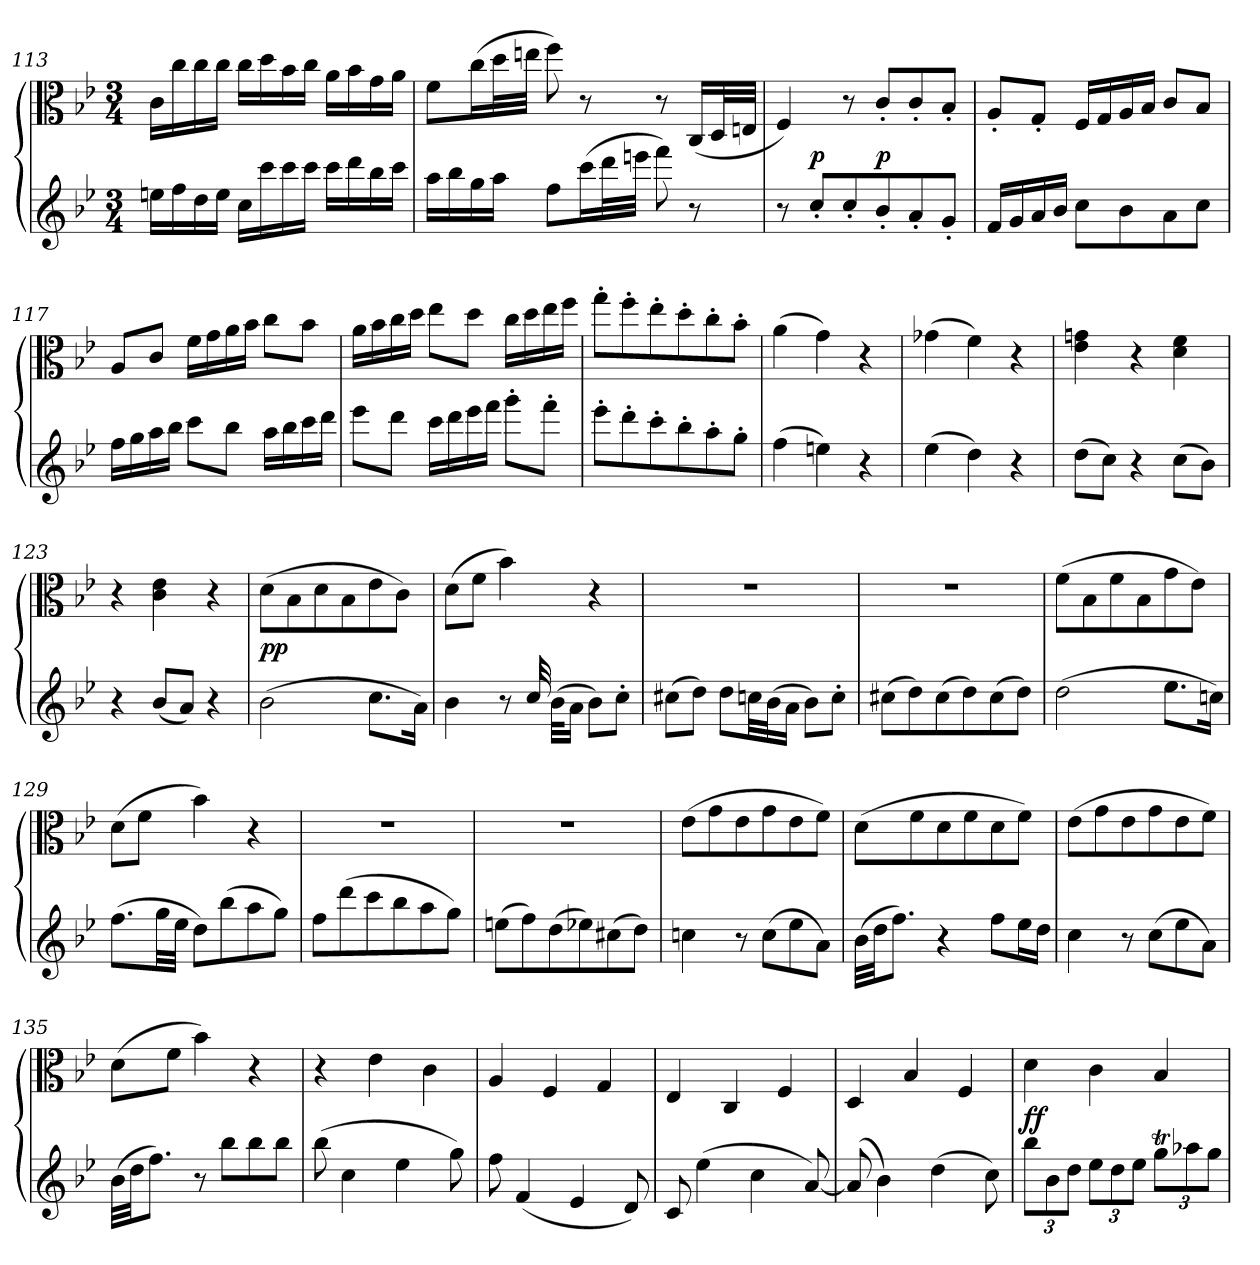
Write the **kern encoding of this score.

**kern	**kern	**dynam
*part1	*part1	*part1
*staff2	*staff1	*staff1/2
*clefG2	*clefC3	*
*k[b-e-]	*k[b-e-]	*
*B-:	*B-:	*
*M3/4	*M3/4	*
=113	=113	=113
16een\LL	16c\LL	.
16ff\	16cc\	.
16dd\	16cc\	.
16ee\JJ	16cc\JJ	.
16cc\LL	16cc\LL	.
16ccc\	16dd\	.
16ccc\	16b-\	.
16ccc\JJ	16cc\JJ	.
16ccc\LL	16a\LL	.
16ddd\	16b-\	.
16bb-\	16g\	.
16ccc\JJ	16a\JJ	.
=114	=114	=114
16aa\LL	8f\L	.
16bb-\	.	.
16gg\	(16cc\L	.
16aa\JJ	32dd\L	.
.	32een\JJJ	.
8ff\L	8ff\)	.
(16ccc\L	8r	.
32ddd\L	.	.
32eeen\JJJ	.	.
8fff\)	8r	.
8r	(16C/LL	.
.	32D/L	.
.	32En/JJJ	.
=115	=115	=115
8r	4F/)	.
8cc'/L	.	p
8cc'/	8r	.
8b-'/	8c'/L	p
8a'/	8c'/	.
8g'/J	8B-'/J	.
=116	=116	=116
16f/LL	8A'/L	.
16g/	.	.
16a/	8G'/J	.
16b-/JJ	.	.
8cc\L	16F/LL	.
.	16G/	.
8b-\	16A/	.
.	16B-/JJ	.
8a\	8c/L	.
8cc\J	8B-/J	.
=117	=117	=117
16ff\LL	8A/L	.
16gg\	.	.
16aa\	8c/J	.
16bb-\JJ	.	.
8ccc\L	16f\LL	.
.	16g\	.
8bb-\J	16a\	.
.	16b-\JJ	.
16aa\LL	8cc\L	.
16bb-\	.	.
16ccc\	8b-\J	.
16ddd\JJ	.	.
=118	=118	=118
8eee-\L	16a\LL	.
.	16b-\	.
8ddd\J	16cc\	.
.	16dd\JJ	.
16ccc\LL	8ee-\L	.
16ddd\	.	.
16eee-\	8dd\J	.
16fff\JJ	.	.
8ggg'\L	16cc\LL	.
.	16dd\	.
8fff'\J	16ee-\	.
.	16ff\JJ	.
=119	=119	=119
8eee-'\L	8gg'\L	.
8ddd'\	8ff'\	.
8ccc'\	8ee-'\	.
8bb-'\	8dd'\	.
8aa'\	8cc'\	.
8gg'\J	8b-'\J	.
=120	=120	=120
(4ff\	(4a\	.
4een\)	4g\)	.
4r	4r	.
=121	=121	=121
(4ee-\	(4g-X\	.
4dd\)	4f\)	.
4r	4r	.
=122	=122	=122
(8dd\L	4e-\ 4gn\	.
8cc\J)	.	.
4r	4r	.
(8cc\L	4d\ 4f\	.
8b-\J)	.	.
=123	=123	=123
4r	4r	.
(8b-/L	4c\ 4e-\	.
8a/J)	.	.
4r	4r	.
=124	=124	=124
(2b-\	(8d\L	p p
.	8B-\	.
.	8d\	.
.	8B-\	.
8.cc\L	8e-\	.
.	8c\J)	.
16a\Jk)	.	.
=125	=125	=125
4b-\	(8d\L	.
.	8f\J	.
8r	4b-\)	.
32cc/	.	.
(32b-\KLL	.	.
16a\JJ	.	.
8b-\L)	4r	.
8cc'\J	.	.
=126	=126	=126
(8cc#X\L	2.r	.
8dd\J)	.	.
8dd\L	.	.
32ccn/LL	.	.
(32b-\J	.	.
16a\JJ	.	.
8b-\L)	.	.
8cc'\J	.	.
=127	=127	=127
(8cc#X\L	2.r	.
8dd\)	.	.
(8cc#\	.	.
8dd\)	.	.
(8cc#\	.	.
8dd\J)	.	.
=128	=128	=128
(2dd\	(8f\L	.
.	8B-\	.
.	8f\	.
.	8B-\	.
8.ee-\L	8g\	.
.	8e-\J)	.
16ccn\Jk)	.	.
=129	=129	=129
(8.ff\L	(8d\L	.
.	8f\J	.
32gg\LL	.	.
32ee-\JJJ	.	.
8dd\L)	4b-\)	.
(8bb-\	.	.
8aa\	4r	.
8gg\J)	.	.
=130	=130	=130
8ff\L	2.r	.
(8ddd\	.	.
8ccc\	.	.
8bb-\	.	.
8aa\	.	.
8gg\J)	.	.
=131	=131	=131
(8een\L	2.r	.
8ff\)	.	.
(8dd\	.	.
8ee-X\)	.	.
(8cc#X\	.	.
8dd\J)	.	.
=132	=132	=132
4ccn\	(8e-\L	.
.	8g\	.
8r	8e-\	.
(8cc\L	8g\	.
8ee-\	8e-\	.
8a\J)	8f\J)	.
=133	=133	=133
(32b-\LLL	(8d\L	.
32dd\JJ	.	.
8.ff\J)	.	.
.	8f\	.
4r	8d\	.
.	8f\	.
8ff\L	8d\	.
16ee-\L	8f\J)	.
16dd\JJ	.	.
=134	=134	=134
4cc\	(8e-\L	.
.	8g\	.
8r	8e-\	.
(8cc\L	8g\	.
8ee-\	8e-\	.
8a\J)	8f\J)	.
=135	=135	=135
(32b-\LLL	(8d\L	.
32dd\JJ	.	.
8.ff\J)	.	.
.	8f\J	.
8r	4b-\)	.
8bb-\L	.	.
8bb-\	4r	.
8bb-\J	.	.
=136	=136	=136
(8bb-\	4r	.
4cc\	.	.
.	4e-\	.
4ee-\	.	.
.	4c\	.
8gg\)	.	.
=137	=137	=137
8ff\	4A/	.
(4f/	.	.
.	4F/	.
4e-/	.	.
.	4G/	.
8d/)	.	.
=138	=138	=138
8c/	4E-/	.
(4ee-\	.	.
.	4C/	.
4cc\	.	.
.	4F/	.
[8a/)	.	.
=139	=139	=139
(8a/]	4D/	.
4b-\)	.	.
.	4B-/	.
(4dd\	.	.
.	4F/	.
8cc\)	.	.
=140	=140	=140
12bb-\L	4d\	f f
12b-\	.	.
12dd\J	.	.
12ee-\L	4c\	.
12dd\	.	.
12ee-\J	.	.
12ggT\L	4B-/	.
12aa-X\	.	.
12gg\J	.	.
=	=	=
*-	*-	*-
